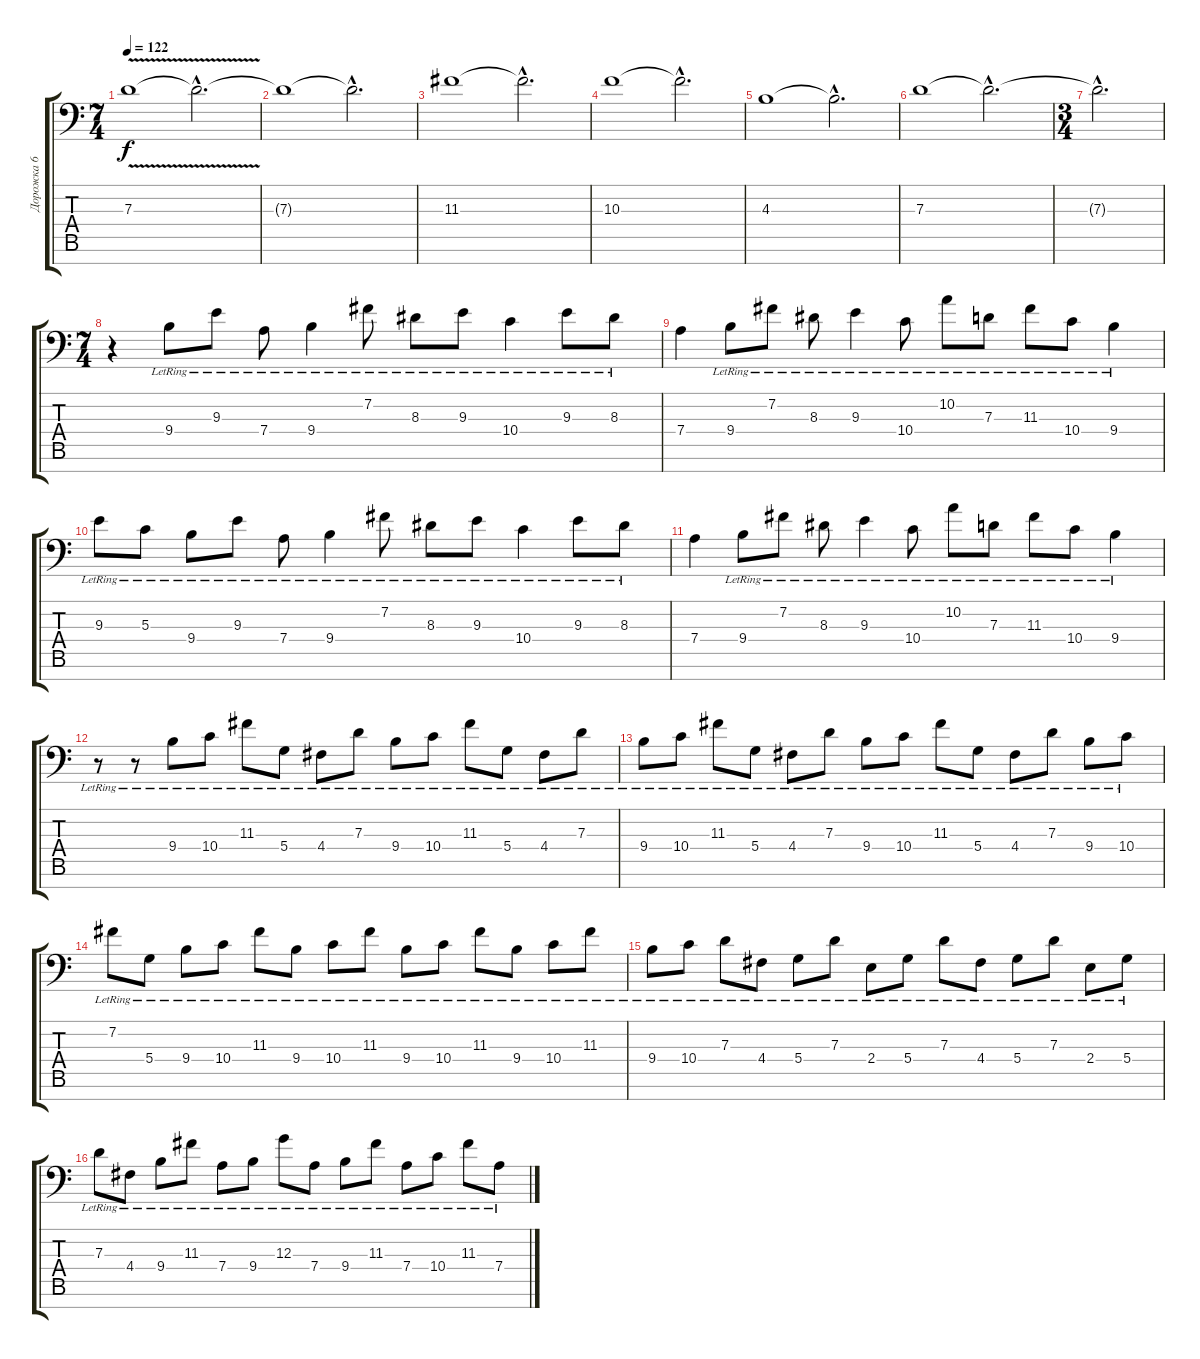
\track ("Дорожка 6" "Дорожка 6") {instrument pad8sweep}
\staff {score tabs}
\tuning (E4 B3 G3 D3 A2 E2 A1) {hide}
\ts (7 4)
\tempo 122
\clef f4
\ks c
7.3{v}.1{dy f} 7.3{hac t}.2{d} |
7.3{t}.1 7.3{hac t}.2{d} |
11.3.1 11.3{hac t}.2{d} |
10.3.1 10.3{hac t}.2{d} |
4.3.1 4.3{hac t}.2{d} |
7.3.1 7.3{hac t}.2{d} |
\ts (3 4)
7.3{hac t}.2{d} |
\ts (7 4)
r.4{volume 7 instrument kalimba} 9.4{lr}.8 9.3{lr}.8 7.4{lr}.8 9.4{lr}.4 7.2{lr}.8 8.3{lr}.8 9.3{lr}.8 10.4{lr}.4 9.3{lr}.8 8.3{lr}.8 |
7.4.4 9.4{lr}.8 7.2{lr}.8 8.3{lr}.8 9.3{lr}.4 10.4{lr}.8 10.2{lr}.8 7.3{lr}.8 11.3{lr}.8 10.4{lr}.8 9.4{lr}.4 |
9.3{lr}.8 5.3{lr}.8 9.4{lr}.8 9.3{lr}.8 7.4{lr}.8 9.4{lr}.4 7.2{lr}.8 8.3{lr}.8 9.3{lr}.8 10.4{lr}.4 9.3{lr}.8 8.3{lr}.8 |
7.4.4 9.4{lr}.8 7.2{lr}.8 8.3{lr}.8 9.3{lr}.4 10.4{lr}.8 10.2{lr}.8 7.3{lr}.8 11.3{lr}.8 10.4{lr}.8 9.4{lr}.4 |
r.8 r.8 9.4{lr}.8 10.4{lr}.8 11.3{lr}.8 5.4{lr}.8 4.4{lr}.8 7.3{lr}.8 9.4{lr}.8 10.4{lr}.8 11.3{lr}.8 5.4{lr}.8 4.4{lr}.8 7.3{lr}.8 |
9.4{lr}.8 10.4{lr}.8 11.3{lr}.8 5.4{lr}.8 4.4{lr}.8 7.3{lr}.8 9.4{lr}.8 10.4{lr}.8 11.3{lr}.8 5.4{lr}.8 4.4{lr}.8 7.3{lr}.8 9.4{lr}.8 10.4{lr}.8 |
7.2{lr}.8 5.4{lr}.8 9.4{lr}.8 10.4{lr}.8 11.3{lr}.8 9.4{lr}.8 10.4{lr}.8 11.3{lr}.8 9.4{lr}.8 10.4{lr}.8 11.3{lr}.8 9.4{lr}.8 10.4{lr}.8 11.3{lr}.8 |
9.4{lr}.8 10.4{lr}.8 7.3{lr}.8 4.4{lr}.8 5.4{lr}.8 7.3{lr}.8 2.4{lr}.8 5.4{lr}.8 7.3{lr}.8 4.4{lr}.8 5.4{lr}.8 7.3{lr}.8 2.4{lr}.8 5.4{lr}.8 |
7.3{lr}.8 4.4{lr}.8 9.4{lr}.8 11.3{lr}.8 7.4{lr}.8 9.4{lr}.8 12.3{lr}.8 7.4{lr}.8 9.4{lr}.8 11.3{lr}.8 7.4{lr}.8 10.4{lr}.8 11.3{lr}.8 7.4{lr}.8
